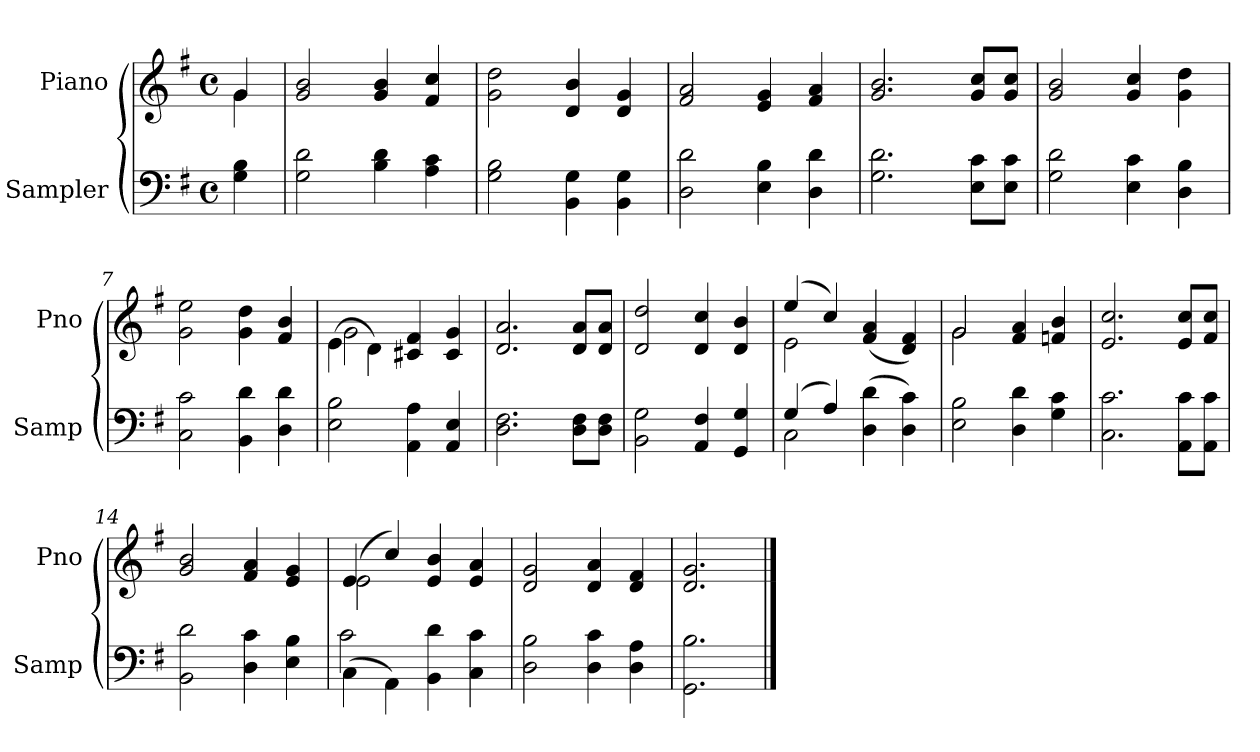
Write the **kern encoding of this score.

**kern	**kern
*part2	*part1
*staff2	*staff1
*I"Sampler	*I"Piano
*I'Samp	*I'Pno
*clefF4	*clefG2
*k[f#]	*k[f#]
*G:	*G:
*M4/4	*M4/4
*met(c)	*met(c)
=1	=1
*	*^
4G 4B	4g/	4g
*	*v	*v
=2	=2
2G 2d	2g 2b
4B 4d	4g 4b
4A 4c	4f# 4cc
=3	=3
2G 2B	2g 2dd
4BB 4G	4d 4b
4BB 4G	4d 4g
=4	=4
2D 2d	2f# 2a
4E 4B	4e 4g
4D 4d	4f# 4a
=5	=5
2.G 2.d	2.g 2.b
8E\ 8c\L	8g/ 8cc/L
8E\ 8c\J	8g/ 8cc/J
=6	=6
2G 2d	2g 2b
4E 4c	4g 4cc
4D 4B	4g 4dd
=7	=7
2C 2c	2g 2ee
4BB 4d	4g 4dd
4D 4d	4f# 4b
=8	=8
*	*^
2E 2B	(4e\	2g
.	4d\)	.
4AA 4A	4c#X 4f#	2ryy
4AA 4E	4c# 4g	.
*	*v	*v
=9	=9
2.D 2.F#	2.d 2.a
8D\ 8F#\L	8d/ 8a/L
8D\ 8F#\J	8d/ 8a/J
=10	=10
2BB 2G	2d 2dd
4AA 4F#	4d 4cc
4GG 4G	4d 4b
=11	=11
*^	*^
(4G/	2C	(4ee/	2e
4A/)	.	4cc/)	.
(4D 4d	2ryy	(4f# 4a	2ryy
4D 4c)	.	4d 4f#)	.
*v	*v	*	*
=12	=12	=12
2E 2B	2g/	2g
4D 4d	4f# 4a	2ryy
4G 4c	4fn 4b	.
*	*v	*v
=13	=13
2.C 2.c	2.e 2.cc
8AA\ 8c\L	8e/ 8cc/L
8AA\ 8c\J	8f#/ 8cc/J
=14	=14
2BB 2d	2g 2b
4D 4c	4f# 4a
4E 4B	4e 4g
=15	=15
*^	*^
(4C\	2c	(4e/	2e
4AA\)	.	4cc/)	.
4BB 4d	2ryy	4e/ 4b/	2ryy
4C 4c	.	4e/ 4a/	.
*v	*v	*	*
*	*v	*v
=16	=16
2D 2B	2d/ 2g/
4D 4c	4d/ 4a/
4D 4A	4d/ 4f#/
=17	=17
2.GG 2.B	2.d/ 2.g/
==	==
*-	*-
